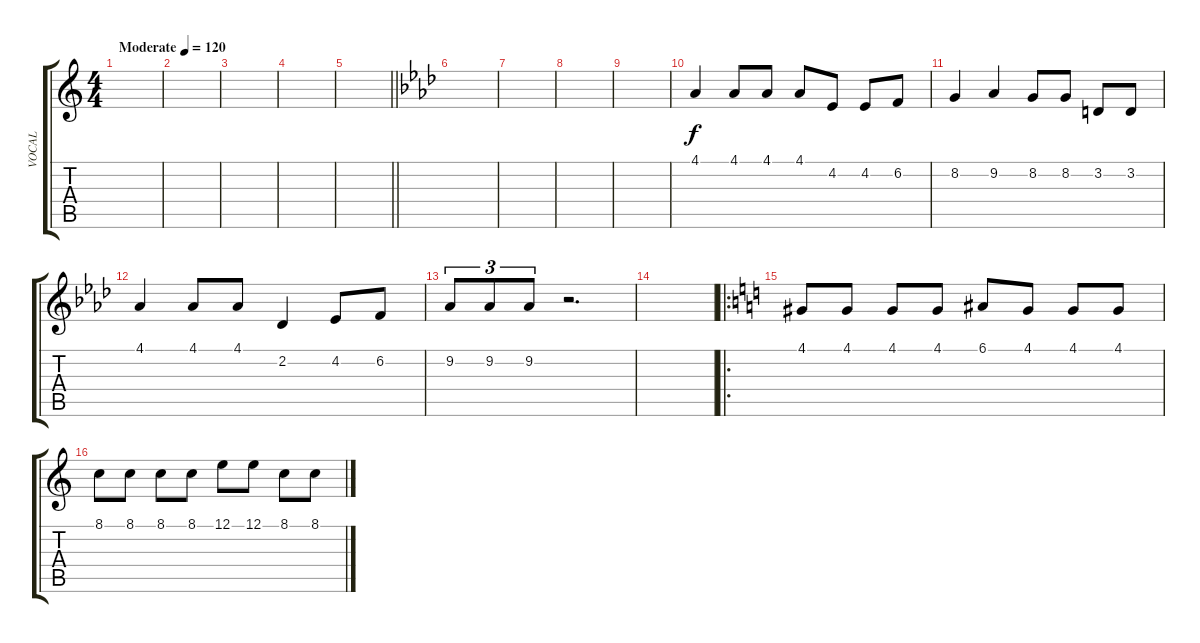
\track ("VOCAL" "VOCAL") {instrument lead1square}
\staff {score tabs}
\tuning (E4 B3 G3 D3 A2 E2) {hide}
\ts (4 4)
\tempo (120 "Moderate")
\tempo 175
\tempo (120 "Moderate")
\clef g2
\ks c
|
|
|
|
\barLineRight lightlight
|
\ks ab
|
|
|
|
4.1.4 4.1.8 4.1.8 4.1.8 4.2.8 4.2.8 6.2.8 |
8.2.4 9.2.4 8.2.8 8.2.8 3.2.8 3.2.8 |
4.1.4 4.1.8 4.1.8 2.2.4 4.2.8 6.2.8 |
9.2.8{tu (3 2)} 9.2.8{tu (3 2)} 9.2.8{tu (3 2)} r.2{d} |
|
\ro
\ks c
4.1.8 4.1.8 4.1.8 4.1.8 6.1.8 4.1.8 4.1.8 4.1.8 |
8.1.8 8.1.8 8.1.8 8.1.8 12.1.8 12.1.8 8.1.8 8.1.8
